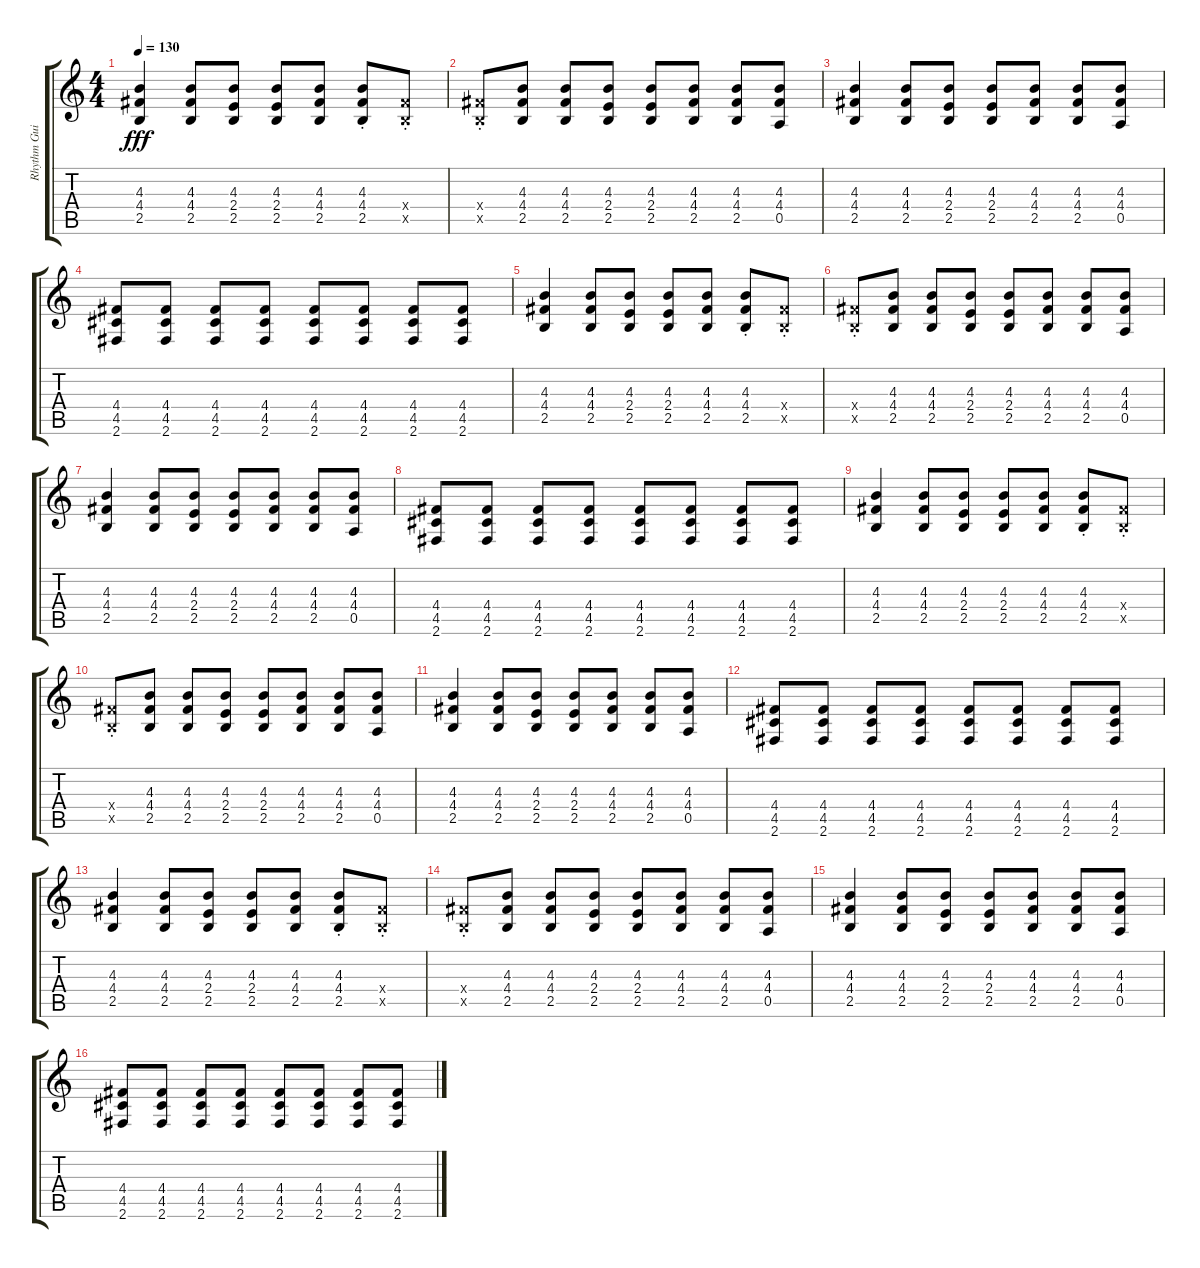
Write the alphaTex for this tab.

\track ("Rhythm Guitar" "Rhythm Gui") {instrument overdrivenguitar}
\staff {score tabs}
\tuning (E4 B3 G3 D3 A2 E2) {hide}
\ts (4 4)
\tempo 130
\clef g2
\ks c
(4.3 4.4 2.5).4{dy fff} (4.3 4.4 2.5).8 (4.3 2.4 2.5).8 (4.3 2.4 2.5).8 (4.3 4.4 2.5).8 (4.3 4.4{st} 2.5{st}).8 (4.4{st x} 2.5{st x}).8 |
(4.4{st x} 2.5{st x}).8 (4.3 4.4 2.5).8 (4.3 4.4 2.5).8 (4.3 2.4 2.5).8 (4.3 2.4 2.5).8 (4.3 4.4 2.5).8 (4.3 4.4 2.5).8 (4.3 4.4 0.5).8 |
(4.3 4.4 2.5).4 (4.3 4.4 2.5).8 (4.3 2.4 2.5).8 (4.3 2.4 2.5).8 (4.3 4.4 2.5).8 (4.3 4.4 2.5).8 (4.3 4.4 0.5).8 |
(4.4 4.5 2.6).8 (4.4 4.5 2.6).8 (4.4 4.5 2.6).8 (4.4 4.5 2.6).8 (4.4 4.5 2.6).8 (4.4 4.5 2.6).8 (4.4 4.5 2.6).8 (4.4 4.5 2.6).8 |
(4.3 4.4 2.5).4 (4.3 4.4 2.5).8 (4.3 2.4 2.5).8 (4.3 2.4 2.5).8 (4.3 4.4 2.5).8 (4.3 4.4{st} 2.5{st}).8 (4.4{st x} 2.5{st x}).8 |
(4.4{st x} 2.5{st x}).8 (4.3 4.4 2.5).8 (4.3 4.4 2.5).8 (4.3 2.4 2.5).8 (4.3 2.4 2.5).8 (4.3 4.4 2.5).8 (4.3 4.4 2.5).8 (4.3 4.4 0.5).8 |
(4.3 4.4 2.5).4 (4.3 4.4 2.5).8 (4.3 2.4 2.5).8 (4.3 2.4 2.5).8 (4.3 4.4 2.5).8 (4.3 4.4 2.5).8 (4.3 4.4 0.5).8 |
(4.4 4.5 2.6).8 (4.4 4.5 2.6).8 (4.4 4.5 2.6).8 (4.4 4.5 2.6).8 (4.4 4.5 2.6).8 (4.4 4.5 2.6).8 (4.4 4.5 2.6).8 (4.4 4.5 2.6).8 |
(4.3 4.4 2.5).4 (4.3 4.4 2.5).8 (4.3 2.4 2.5).8 (4.3 2.4 2.5).8 (4.3 4.4 2.5).8 (4.3 4.4{st} 2.5{st}).8 (4.4{st x} 2.5{st x}).8 |
(4.4{st x} 2.5{st x}).8 (4.3 4.4 2.5).8 (4.3 4.4 2.5).8 (4.3 2.4 2.5).8 (4.3 2.4 2.5).8 (4.3 4.4 2.5).8 (4.3 4.4 2.5).8 (4.3 4.4 0.5).8 |
(4.3 4.4 2.5).4 (4.3 4.4 2.5).8 (4.3 2.4 2.5).8 (4.3 2.4 2.5).8 (4.3 4.4 2.5).8 (4.3 4.4 2.5).8 (4.3 4.4 0.5).8 |
(4.4 4.5 2.6).8 (4.4 4.5 2.6).8 (4.4 4.5 2.6).8 (4.4 4.5 2.6).8 (4.4 4.5 2.6).8 (4.4 4.5 2.6).8 (4.4 4.5 2.6).8 (4.4 4.5 2.6).8 |
(4.3 4.4 2.5).4 (4.3 4.4 2.5).8 (4.3 2.4 2.5).8 (4.3 2.4 2.5).8 (4.3 4.4 2.5).8 (4.3 4.4{st} 2.5{st}).8 (4.4{st x} 2.5{st x}).8 |
(4.4{st x} 2.5{st x}).8 (4.3 4.4 2.5).8 (4.3 4.4 2.5).8 (4.3 2.4 2.5).8 (4.3 2.4 2.5).8 (4.3 4.4 2.5).8 (4.3 4.4 2.5).8 (4.3 4.4 0.5).8 |
(4.3 4.4 2.5).4 (4.3 4.4 2.5).8 (4.3 2.4 2.5).8 (4.3 2.4 2.5).8 (4.3 4.4 2.5).8 (4.3 4.4 2.5).8 (4.3 4.4 0.5).8 |
(4.4 4.5 2.6).8 (4.4 4.5 2.6).8 (4.4 4.5 2.6).8 (4.4 4.5 2.6).8 (4.4 4.5 2.6).8 (4.4 4.5 2.6).8 (4.4 4.5 2.6).8 (4.4 4.5 2.6).8
